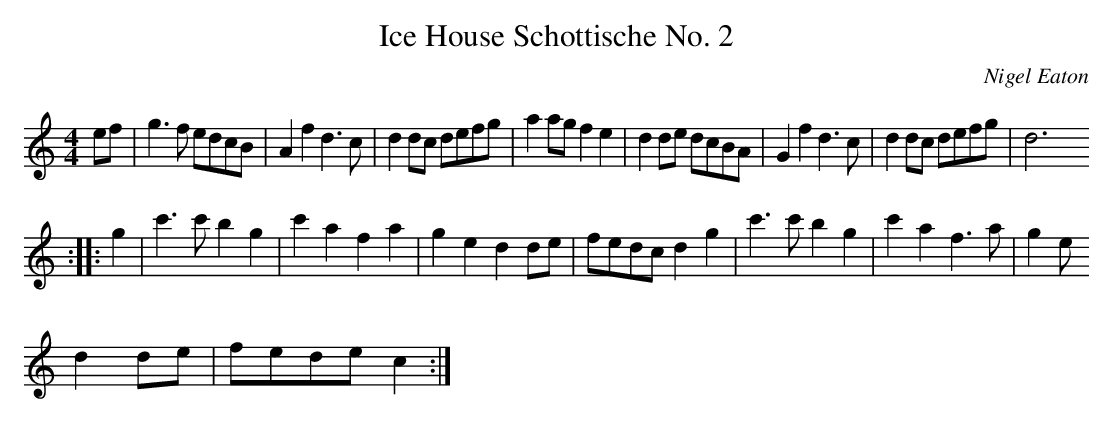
X:1
T:Ice House Schottische No. 2
M:4/4
L:1/8
C:Nigel Eaton
K:C
ef|g3f edcB|A2f2 d3c|d2dc defg|a2ag f2e2|d2de dcBA|G2f2 d3c|d2dc defg|d6
:||:g2|c'3c' b2g2|c'2a2 f2a2|g2e2 d2de|fedc d2g2|c'3c' b2g2|c'2a2 f3a|g2e
2 d2de|fede c2:|
